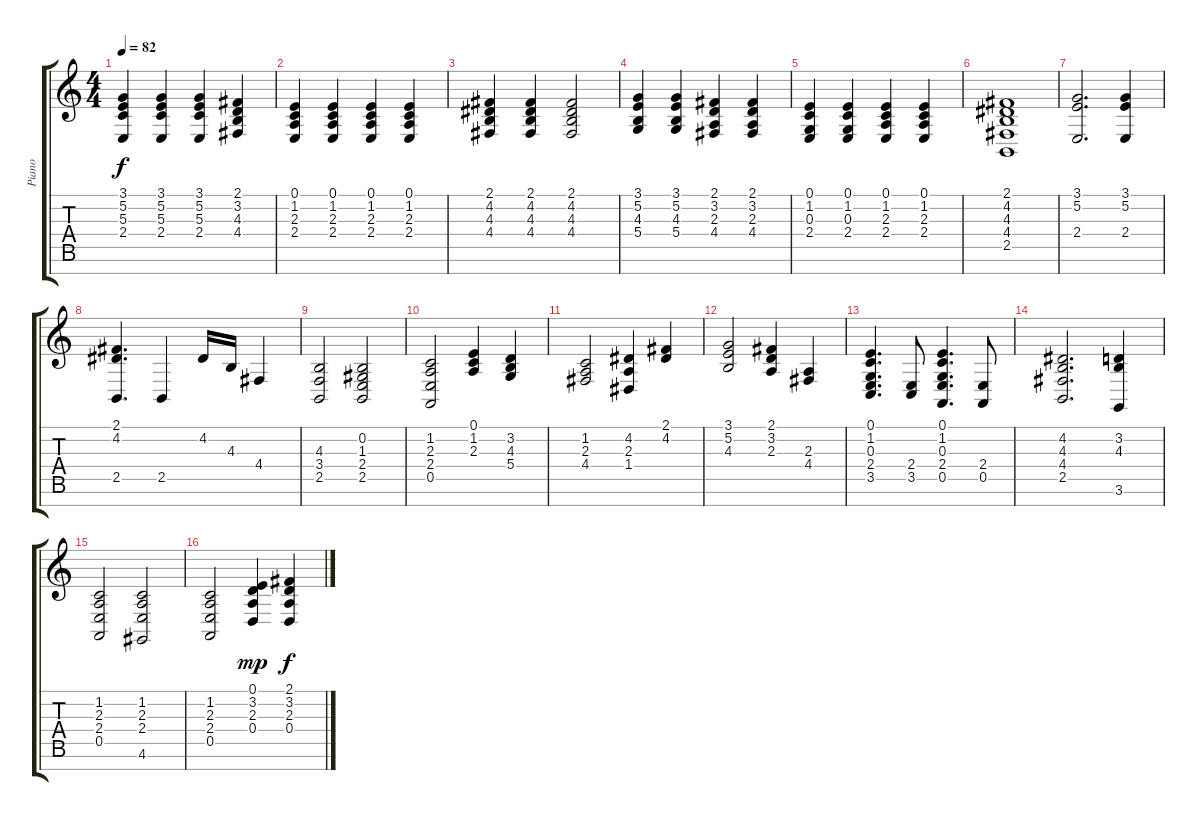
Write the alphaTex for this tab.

\track ("Piano" "Piano") {instrument brightacousticpiano}
\staff {score tabs}
\tuning (E4 B3 G3 D3 A2 E2 B1) {hide}
\ts (4 4)
\tempo 82
\clef g2
\ks c
(3.1 5.2 5.3 2.4).4{dy f} (3.1 5.2 5.3 2.4).4 (3.1 5.2 5.3 2.4).4 (2.1 3.2 4.3 4.4).4 |
(0.1 1.2 2.3 2.4).4 (0.1 1.2 2.3 2.4).4 (0.1 1.2 2.3 2.4).4 (0.1 1.2 2.3 2.4).4 |
(2.1 4.2 4.3 4.4).4 (2.1 4.2 4.3 4.4).4 (2.1 4.2 4.3 4.4).2 |
(3.1 5.2 4.3 5.4).4 (3.1 5.2 4.3 5.4).4 (2.1 3.2 2.3 4.4).4 (2.1 3.2 2.3 4.4).4 |
(0.1 1.2 0.3 2.4).4 (0.1 1.2 0.3 2.4).4 (0.1 1.2 2.3 2.4).4 (0.1 1.2 2.3 2.4).4 |
(2.1 4.2 4.3 4.4 2.5).1 |
(3.1 5.2 2.4).2{d volume 10} (3.1 5.2 2.4).4 |
(2.1 4.2 2.5).4{d} 2.5.4 4.2.16 4.3.16 4.4.4 |
(4.3 3.4 2.5).2 (0.2 1.3 2.4 2.5).2 |
(1.2 2.3 2.4 0.5).2 (0.1 1.2 2.3).4 (3.2 4.3 5.4).4 |
(1.2 2.3 4.4).2 (4.2 2.3 1.4).4 (2.1 4.2).4 |
(3.1 5.2 4.3).2 (2.1 3.2 2.3).4 (2.3 4.4).4 |
(0.1 1.2 0.3 2.4 3.5).4{d} (2.4 3.5).8 (0.1 1.2 0.3 2.4 0.5).4{d} (2.4 0.5).8 |
(4.2 4.3 4.4 2.5).2{d} (3.2 4.3 3.6).4 |
(1.2 2.3 2.4 0.5).2 (1.2 2.3 2.4 4.6).2 |
(1.2 2.3 2.4 0.5).2 (0.1 3.2 2.3 0.4).4{dy mp} (2.1 3.2 2.3 0.4).4{dy f}
